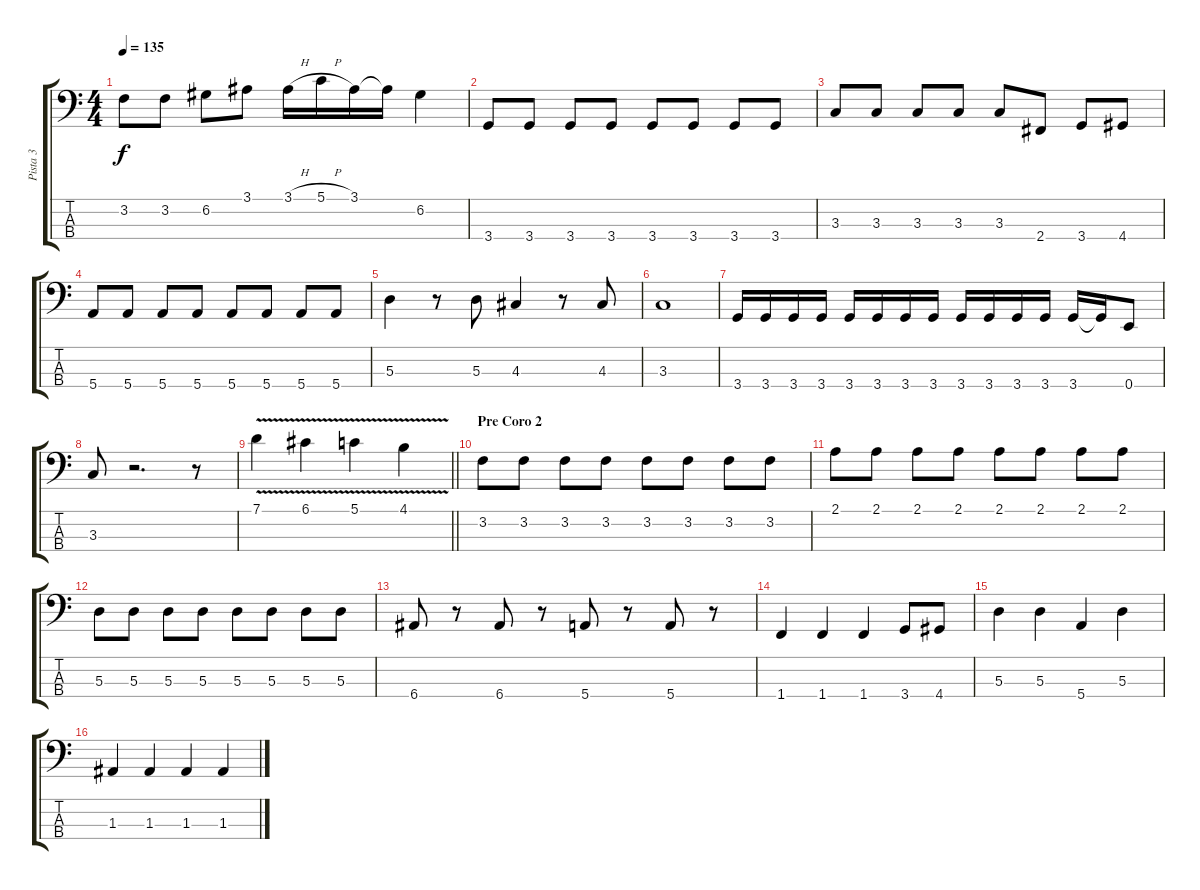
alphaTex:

\track ("Pista 3" "Pista 3") {instrument electricbasspick}
\staff {score tabs}
\tuning (G2 D2 A1 E1) {hide}
\ts (4 4)
\tempo 135
\clef f4
\ks c
3.2.8{dy f} 3.2.8 6.2.8 3.1.8 3.1{h}.16 5.1{h}.16 3.1.16 3.1{t}.16 6.2.4 |
3.4.8 3.4.8 3.4.8 3.4.8 3.4.8 3.4.8 3.4.8 3.4.8 |
3.3.8 3.3.8 3.3.8 3.3.8 3.3.8 2.4.8 3.4.8 4.4.8 |
5.4.8 5.4.8 5.4.8 5.4.8 5.4.8 5.4.8 5.4.8 5.4.8 |
5.3.4 r.8 5.3.8 4.3.4 r.8 4.3.8 |
3.3.1 |
3.4.16 3.4.16 3.4.16 3.4.16 3.4.16 3.4.16 3.4.16 3.4.16 3.4.16 3.4.16 3.4.16 3.4.16 3.4.16 3.4{t}.16 0.4.8 |
3.3.8 r.2{d} r.8 |
\barLineRight lightlight
7.1{v}.4 6.1{v}.4 5.1{v}.4 4.1{v}.4 |
\section ("" "Pre Coro 2")
3.2.8 3.2.8 3.2.8 3.2.8 3.2.8 3.2.8 3.2.8 3.2.8 |
2.1.8 2.1.8 2.1.8 2.1.8 2.1.8 2.1.8 2.1.8 2.1.8 |
5.3.8 5.3.8 5.3.8 5.3.8 5.3.8 5.3.8 5.3.8 5.3.8 |
6.4.8 r.8 6.4.8 r.8 5.4.8 r.8 5.4.8 r.8 |
1.4.4 1.4.4 1.4.4 3.4.8 4.4.8 |
5.3.4 5.3.4 5.4.4 5.3.4 |
1.3.4 1.3.4 1.3.4 1.3.4
